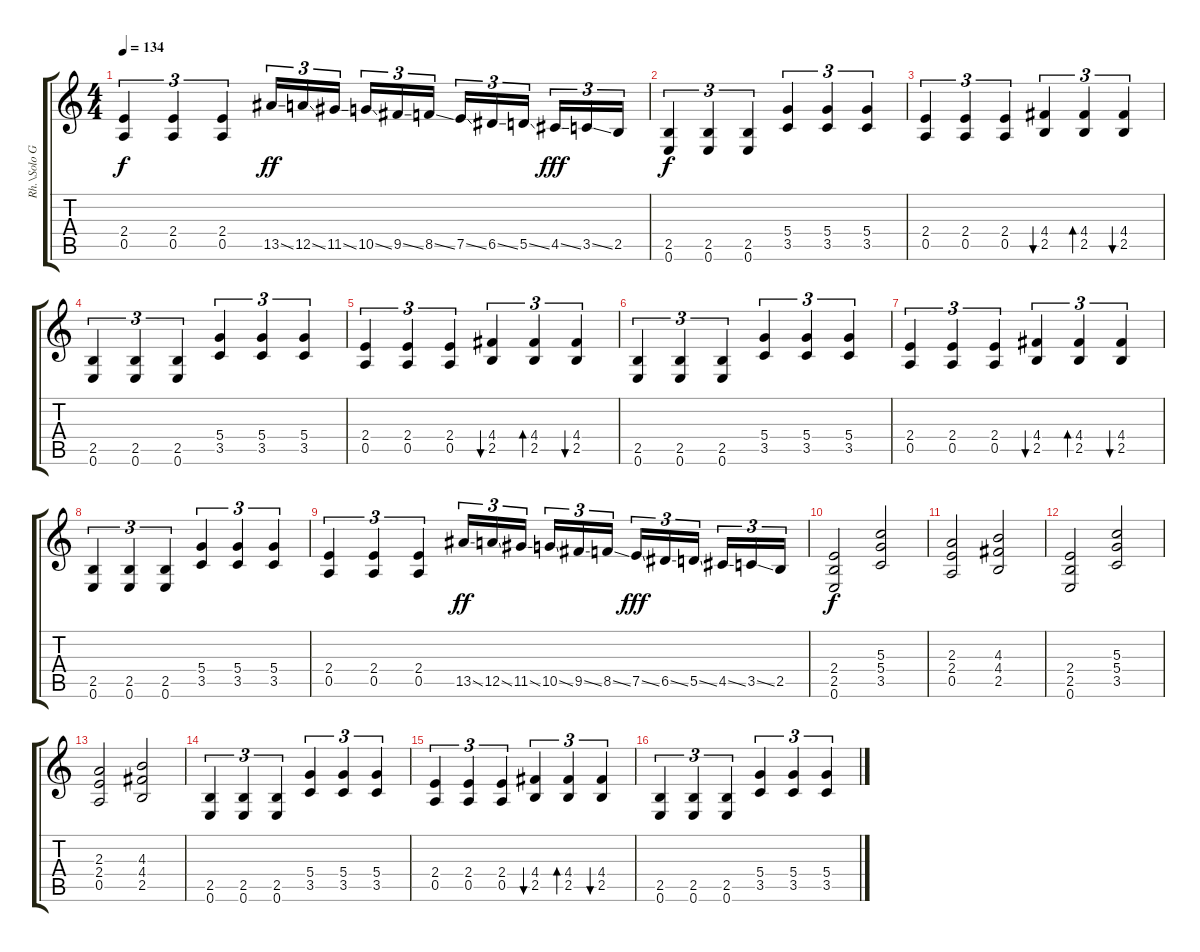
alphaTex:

\track ("Rh.\\Solo Guitar 2" "Rh.\\Solo G") {instrument overdrivenguitar}
\staff {score tabs}
\tuning (E4 B3 G3 D3 A2 E2) {hide}
\ts (4 4)
\tempo 134
\clef g2
\ks c
(2.4 0.5).4{tu (3 2) dy f} (2.4 0.5).4{tu (3 2)} (2.4 0.5).4{tu (3 2)} 13.5{ss}.16{tu (3 2) dy ff} 12.5{ss}.16{tu (3 2)} 11.5{ss}.16{tu (3 2)} 10.5{ss}.16{tu (3 2)} 9.5{ss}.16{tu (3 2)} 8.5{ss}.16{tu (3 2)} 7.5{ss}.16{tu (3 2)} 6.5{ss}.16{tu (3 2)} 5.5{ss}.16{tu (3 2)} 4.5{ss}.16{tu (3 2) dy fff} 3.5{ss}.16{tu (3 2)} 2.5.16{tu (3 2)} |
(2.5 0.6).4{tu (3 2) dy f} (2.5 0.6).4{tu (3 2)} (2.5 0.6).4{tu (3 2)} (5.4 3.5).4{tu (3 2)} (5.4 3.5).4{tu (3 2)} (5.4 3.5).4{tu (3 2)} |
(2.4 0.5).4{tu (3 2)} (2.4 0.5).4{tu (3 2)} (2.4 0.5).4{tu (3 2)} (4.4 2.5).4{tu (3 2) bu 120} (4.4 2.5).4{tu (3 2) bd 120} (4.4 2.5).4{tu (3 2) bu 120} |
(2.5 0.6).4{tu (3 2)} (2.5 0.6).4{tu (3 2)} (2.5 0.6).4{tu (3 2)} (5.4 3.5).4{tu (3 2)} (5.4 3.5).4{tu (3 2)} (5.4 3.5).4{tu (3 2)} |
(2.4 0.5).4{tu (3 2)} (2.4 0.5).4{tu (3 2)} (2.4 0.5).4{tu (3 2)} (4.4 2.5).4{tu (3 2) bu 120} (4.4 2.5).4{tu (3 2) bd 120} (4.4 2.5).4{tu (3 2) bu 120} |
(2.5 0.6).4{tu (3 2)} (2.5 0.6).4{tu (3 2)} (2.5 0.6).4{tu (3 2)} (5.4 3.5).4{tu (3 2)} (5.4 3.5).4{tu (3 2)} (5.4 3.5).4{tu (3 2)} |
(2.4 0.5).4{tu (3 2)} (2.4 0.5).4{tu (3 2)} (2.4 0.5).4{tu (3 2)} (4.4 2.5).4{tu (3 2) bu 120} (4.4 2.5).4{tu (3 2) bd 120} (4.4 2.5).4{tu (3 2) bu 120} |
(2.5 0.6).4{tu (3 2)} (2.5 0.6).4{tu (3 2)} (2.5 0.6).4{tu (3 2)} (5.4 3.5).4{tu (3 2)} (5.4 3.5).4{tu (3 2)} (5.4 3.5).4{tu (3 2)} |
(2.4 0.5).4{tu (3 2)} (2.4 0.5).4{tu (3 2)} (2.4 0.5).4{tu (3 2)} 13.5{ss}.16{tu (3 2) dy ff} 12.5{ss}.16{tu (3 2)} 11.5{ss}.16{tu (3 2)} 10.5{ss}.16{tu (3 2)} 9.5{ss}.16{tu (3 2)} 8.5{ss}.16{tu (3 2)} 7.5{ss}.16{tu (3 2) dy fff} 6.5{ss}.16{tu (3 2)} 5.5{ss}.16{tu (3 2)} 4.5{ss}.16{tu (3 2)} 3.5{ss}.16{tu (3 2)} 2.5.16{tu (3 2)} |
(2.4 2.5 0.6).2{dy f} (5.3 5.4 3.5).2 |
(2.3 2.4 0.5).2 (4.3 4.4 2.5).2 |
(2.4 2.5 0.6).2 (5.3 5.4 3.5).2 |
(2.3 2.4 0.5).2 (4.3 4.4 2.5).2 |
(2.5 0.6).4{tu (3 2)} (2.5 0.6).4{tu (3 2)} (2.5 0.6).4{tu (3 2)} (5.4 3.5).4{tu (3 2)} (5.4 3.5).4{tu (3 2)} (5.4 3.5).4{tu (3 2)} |
(2.4 0.5).4{tu (3 2)} (2.4 0.5).4{tu (3 2)} (2.4 0.5).4{tu (3 2)} (4.4 2.5).4{tu (3 2) bu 120} (4.4 2.5).4{tu (3 2) bd 120} (4.4 2.5).4{tu (3 2) bu 120} |
(2.5 0.6).4{tu (3 2)} (2.5 0.6).4{tu (3 2)} (2.5 0.6).4{tu (3 2)} (5.4 3.5).4{tu (3 2)} (5.4 3.5).4{tu (3 2)} (5.4 3.5).4{tu (3 2)}
